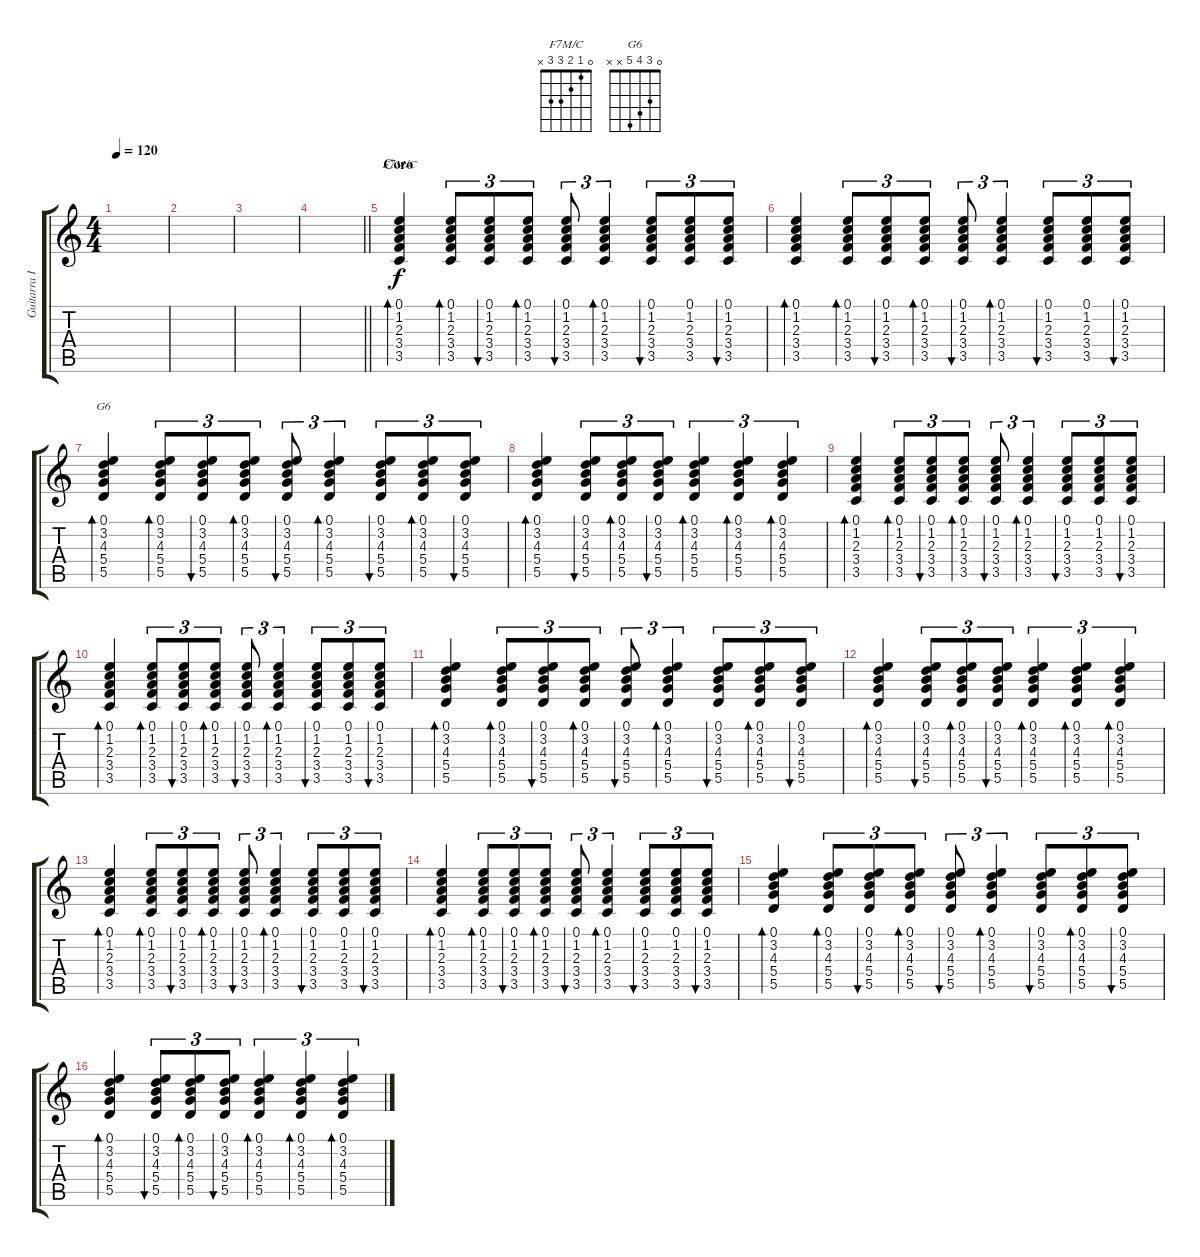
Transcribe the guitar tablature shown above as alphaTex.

\track ("Guitarra II" "Guitarra I") {instrument acousticguitarsteel}
\staff {score tabs}
\tuning (E4 B3 G3 D3 A2 E2) {hide}
\chord ("F7M/C" 0 1 2 3 3 x)
\chord ("G6" 0 3 4 5 x x)
\ts (4 4)
\tempo 120
\clef g2
\ks c
|
|
|
\barLineRight lightlight
|
\section ("" "Coro")
(0.1 1.2 2.3 3.4 3.5).4{bd 30 ch "F7M/C"} (0.1 1.2 2.3 3.4 3.5).8{tu (3 2) bd 30} (0.1 1.2 2.3 3.4 3.5).8{tu (3 2) bu 30} (0.1 1.2 2.3 3.4 3.5).8{tu (3 2) bd 30} (0.1 1.2 2.3 3.4 3.5).8{tu (3 2) bu 30} (0.1 1.2 2.3 3.4 3.5).4{tu (3 2) bd 30} (0.1 1.2 2.3 3.4 3.5).8{tu (3 2) bu 30} (0.1 1.2 2.3 3.4 3.5).8{tu (3 2)} (0.1 1.2 2.3 3.4 3.5).8{tu (3 2) bu 30} |
(0.1 1.2 2.3 3.4 3.5).4{bd 30} (0.1 1.2 2.3 3.4 3.5).8{tu (3 2) bd 30} (0.1 1.2 2.3 3.4 3.5).8{tu (3 2) bu 30} (0.1 1.2 2.3 3.4 3.5).8{tu (3 2) bd 30} (0.1 1.2 2.3 3.4 3.5).8{tu (3 2) bu 30} (0.1 1.2 2.3 3.4 3.5).4{tu (3 2) bd 30} (0.1 1.2 2.3 3.4 3.5).8{tu (3 2) bu 30} (0.1 1.2 2.3 3.4 3.5).8{tu (3 2)} (0.1 1.2 2.3 3.4 3.5).8{tu (3 2) bu 30} |
(0.1 3.2 4.3 5.4 5.5).4{bd 30 ch "G6"} (0.1 3.2 4.3 5.4 5.5).8{tu (3 2) bd 30} (0.1 3.2 4.3 5.4 5.5).8{tu (3 2) bu 30} (0.1 3.2 4.3 5.4 5.5).8{tu (3 2) bd 30} (0.1 3.2 4.3 5.4 5.5).8{tu (3 2) bu 30} (0.1 3.2 4.3 5.4 5.5).4{tu (3 2) bd 30} (0.1 3.2 4.3 5.4 5.5).8{tu (3 2) bu 30} (0.1 3.2 4.3 5.4 5.5).8{tu (3 2) bd 30} (0.1 3.2 4.3 5.4 5.5).8{tu (3 2) bu 30} |
(0.1 3.2 4.3 5.4 5.5).4{bd 30} (0.1 3.2 4.3 5.4 5.5).8{tu (3 2) bu 30} (0.1 3.2 4.3 5.4 5.5).8{tu (3 2) bd 30} (0.1 3.2 4.3 5.4 5.5).8{tu (3 2) bu 30} (0.1 3.2 4.3 5.4 5.5).4{tu (3 2) bd 30} (0.1 3.2 4.3 5.4 5.5).4{tu (3 2) bd 30} (0.1 3.2 4.3 5.4 5.5).4{tu (3 2) bd 30} |
(0.1 1.2 2.3 3.4 3.5).4{bd 30} (0.1 1.2 2.3 3.4 3.5).8{tu (3 2) bd 30} (0.1 1.2 2.3 3.4 3.5).8{tu (3 2) bu 30} (0.1 1.2 2.3 3.4 3.5).8{tu (3 2) bd 30} (0.1 1.2 2.3 3.4 3.5).8{tu (3 2) bu 30} (0.1 1.2 2.3 3.4 3.5).4{tu (3 2) bd 30} (0.1 1.2 2.3 3.4 3.5).8{tu (3 2) bu 30} (0.1 1.2 2.3 3.4 3.5).8{tu (3 2)} (0.1 1.2 2.3 3.4 3.5).8{tu (3 2) bu 30} |
(0.1 1.2 2.3 3.4 3.5).4{bd 30} (0.1 1.2 2.3 3.4 3.5).8{tu (3 2) bd 30} (0.1 1.2 2.3 3.4 3.5).8{tu (3 2) bu 30} (0.1 1.2 2.3 3.4 3.5).8{tu (3 2) bd 30} (0.1 1.2 2.3 3.4 3.5).8{tu (3 2) bu 30} (0.1 1.2 2.3 3.4 3.5).4{tu (3 2) bd 30} (0.1 1.2 2.3 3.4 3.5).8{tu (3 2) bu 30} (0.1 1.2 2.3 3.4 3.5).8{tu (3 2)} (0.1 1.2 2.3 3.4 3.5).8{tu (3 2) bu 30} |
(0.1 3.2 4.3 5.4 5.5).4{bd 30} (0.1 3.2 4.3 5.4 5.5).8{tu (3 2) bd 30} (0.1 3.2 4.3 5.4 5.5).8{tu (3 2) bu 30} (0.1 3.2 4.3 5.4 5.5).8{tu (3 2) bd 30} (0.1 3.2 4.3 5.4 5.5).8{tu (3 2) bu 30} (0.1 3.2 4.3 5.4 5.5).4{tu (3 2) bd 30} (0.1 3.2 4.3 5.4 5.5).8{tu (3 2) bu 30} (0.1 3.2 4.3 5.4 5.5).8{tu (3 2) bd 30} (0.1 3.2 4.3 5.4 5.5).8{tu (3 2) bu 30} |
(0.1 3.2 4.3 5.4 5.5).4{bd 30} (0.1 3.2 4.3 5.4 5.5).8{tu (3 2) bu 30} (0.1 3.2 4.3 5.4 5.5).8{tu (3 2) bd 30} (0.1 3.2 4.3 5.4 5.5).8{tu (3 2) bu 30} (0.1 3.2 4.3 5.4 5.5).4{tu (3 2) bd 30} (0.1 3.2 4.3 5.4 5.5).4{tu (3 2) bd 30} (0.1 3.2 4.3 5.4 5.5).4{tu (3 2) bd 30} |
(0.1 1.2 2.3 3.4 3.5).4{bd 30} (0.1 1.2 2.3 3.4 3.5).8{tu (3 2) bd 30} (0.1 1.2 2.3 3.4 3.5).8{tu (3 2) bu 30} (0.1 1.2 2.3 3.4 3.5).8{tu (3 2) bd 30} (0.1 1.2 2.3 3.4 3.5).8{tu (3 2) bu 30} (0.1 1.2 2.3 3.4 3.5).4{tu (3 2) bd 30} (0.1 1.2 2.3 3.4 3.5).8{tu (3 2) bu 30} (0.1 1.2 2.3 3.4 3.5).8{tu (3 2)} (0.1 1.2 2.3 3.4 3.5).8{tu (3 2) bu 30} |
(0.1 1.2 2.3 3.4 3.5).4{bd 30} (0.1 1.2 2.3 3.4 3.5).8{tu (3 2) bd 30} (0.1 1.2 2.3 3.4 3.5).8{tu (3 2) bu 30} (0.1 1.2 2.3 3.4 3.5).8{tu (3 2) bd 30} (0.1 1.2 2.3 3.4 3.5).8{tu (3 2) bu 30} (0.1 1.2 2.3 3.4 3.5).4{tu (3 2) bd 30} (0.1 1.2 2.3 3.4 3.5).8{tu (3 2) bu 30} (0.1 1.2 2.3 3.4 3.5).8{tu (3 2)} (0.1 1.2 2.3 3.4 3.5).8{tu (3 2) bu 30} |
(0.1 3.2 4.3 5.4 5.5).4{bd 30} (0.1 3.2 4.3 5.4 5.5).8{tu (3 2) bd 30} (0.1 3.2 4.3 5.4 5.5).8{tu (3 2) bu 30} (0.1 3.2 4.3 5.4 5.5).8{tu (3 2) bd 30} (0.1 3.2 4.3 5.4 5.5).8{tu (3 2) bu 30} (0.1 3.2 4.3 5.4 5.5).4{tu (3 2) bd 30} (0.1 3.2 4.3 5.4 5.5).8{tu (3 2) bu 30} (0.1 3.2 4.3 5.4 5.5).8{tu (3 2) bd 30} (0.1 3.2 4.3 5.4 5.5).8{tu (3 2) bu 30} |
(0.1 3.2 4.3 5.4 5.5).4{bd 30} (0.1 3.2 4.3 5.4 5.5).8{tu (3 2) bu 30} (0.1 3.2 4.3 5.4 5.5).8{tu (3 2) bd 30} (0.1 3.2 4.3 5.4 5.5).8{tu (3 2) bu 30} (0.1 3.2 4.3 5.4 5.5).4{tu (3 2) bd 30} (0.1 3.2 4.3 5.4 5.5).4{tu (3 2) bd 30} (0.1 3.2 4.3 5.4 5.5).4{tu (3 2) bd 30}
